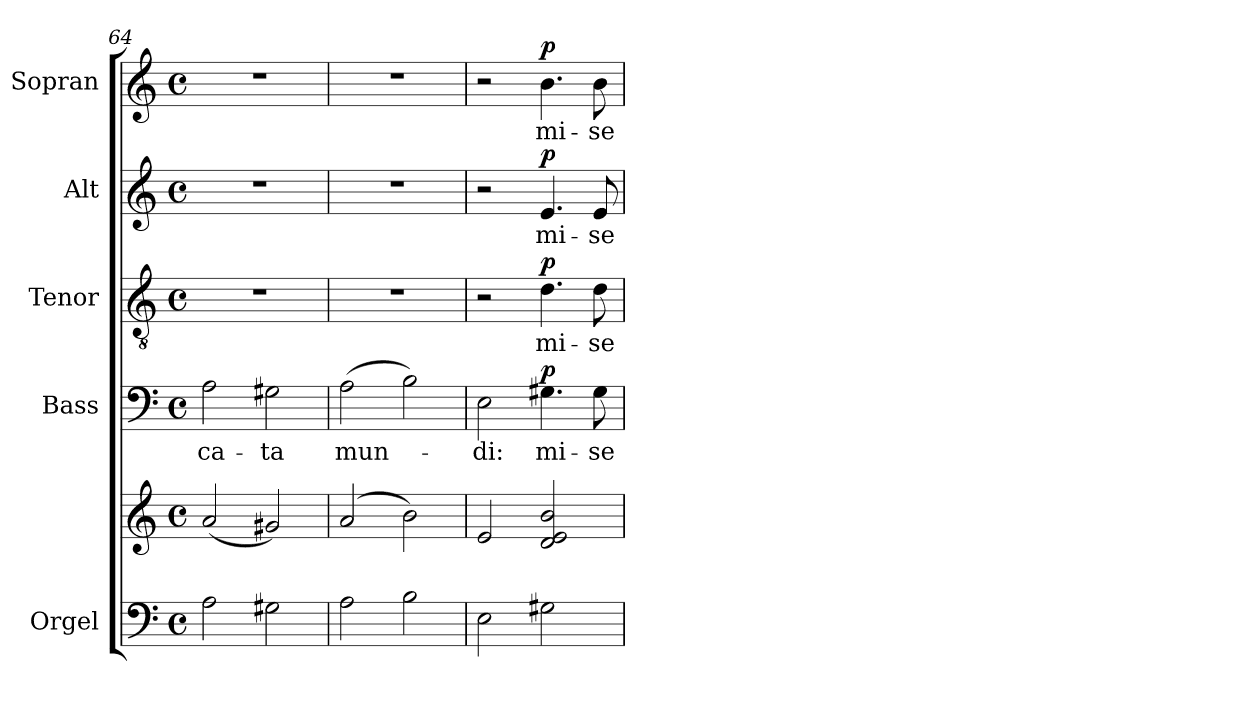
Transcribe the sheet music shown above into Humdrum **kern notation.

**kern	**kern	**kern	**text	**dynam	**kern	**text	**dynam	**kern	**text	**dynam	**kern	**text	**dynam
*part5	*part5	*part4	*part4	*part4	*part3	*part3	*part3	*part2	*part2	*part2	*part1	*part1	*part1
*staff6	*staff5	*staff4	*staff4	*staff4	*staff3	*staff3	*staff3	*staff2	*staff2	*staff2	*staff1	*staff1	*staff1
*I"Orgel	*	*I"Bass	*	*	*I"Tenor	*	*	*I"Alt	*	*	*I"Sopran	*	*
*I'Org.	*	*I'B.	*	*	*I'T.	*	*	*I'A.	*	*	*I'S.	*	*
*clefF4	*clefG2	*clefF4	*	*	*clefGv2	*	*	*clefG2	*	*	*clefG2	*	*
*k[]	*k[]	*k[]	*	*	*k[]	*	*	*k[]	*	*	*k[]	*	*
*C:	*C:	*C:	*	*	*C:	*	*	*C:	*	*	*C:	*	*
*M4/4	*M4/4	*M4/4	*	*	*M4/4	*	*	*M4/4	*	*	*M4/4	*	*
*met(c)	*met(c)	*met(c)	*	*	*met(c)	*	*	*met(c)	*	*	*met(c)	*	*
=64	=64	=64	=64	=64	=64	=64	=64	=64	=64	=64	=64	=64	=64
!	!	!	!LO:LY:b	!	!	!	!	!	!	!	!	!	!
2A\	(<2a/	2A\	-ca-	.	1r	.	.	1r	.	.	1r	.	.
!	!	!	!LO:LY:b	!	!	!	!	!	!	!	!	!	!
2G#X\	2g#X/)	2G#X\	-ta	.	.	.	.	.	.	.	.	.	.
=65	=65	=65	=65	=65	=65	=65	=65	=65	=65	=65	=65	=65	=65
!	!	!	!LO:LY:b	!	!	!	!	!	!	!	!	!	!
2A\	(2a/	(>2A\	mun-	.	1r	.	.	1r	.	.	1r	.	.
2B\	2b\)	2B\)	.	.	.	.	.	.	.	.	.	.	.
=66	=66	=66	=66	=66	=66	=66	=66	=66	=66	=66	=66	=66	=66
!	!	!	!LO:LY:b	!	!	!	!	!	!	!	!	!	!
2E\	2e/	2E\	-di:	.	2r	.	.	2r	.	.	2r	.	.
!	!	!	!LO:LY:b	!LO:DY:a	!	!LO:LY:b	!LO:DY:a	!	!LO:LY:b	!LO:DY:a	!	!LO:LY:b	!LO:DY:a
2G#X\	2d/ 2e/ 2b/	4.G#X\	mi-	p	4.d\	mi-	p	4.e/	mi-	p	4.b\	mi-	p
!	!	!	!LO:LY:b	!	!	!LO:LY:b	!	!	!LO:LY:b	!	!	!LO:LY:b	!
.	.	8G#\	-se-	.	8d\	-se-	.	8e/	-se-	.	8b\	-se-	.
=	=	=	=	=	=	=	=	=	=	=	=	=	=
*-	*-	*-	*-	*-	*-	*-	*-	*-	*-	*-	*-	*-	*-
